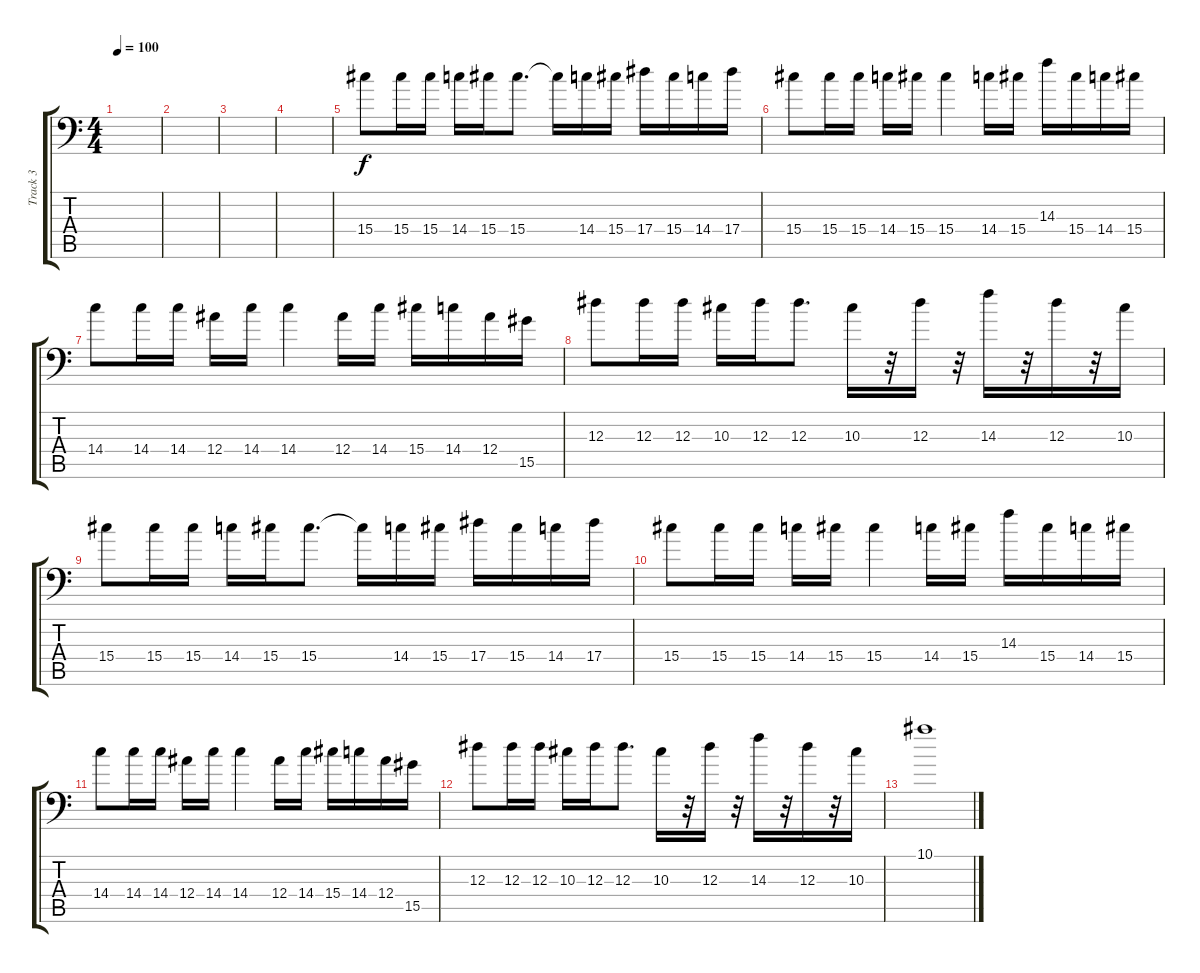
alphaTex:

\track ("Track 3" "Track 3") {instrument distortionguitar}
\staff {score tabs}
\tuning (C4 G3 Eb3 Bb2 F2 Bb1) {hide}
\ts (4 4)
\tempo 100
\clef f4
\ks c
|
|
|
|
15.4.8 15.4.16 15.4.16 14.4.16 15.4.16 15.4.8{d} 15.4{t}.16 14.4.16 15.4.16 17.4.16 15.4.16 14.4.16 17.4.16 |
15.4.8 15.4.16 15.4.16 14.4.16 15.4.16 15.4.4 14.4.16 15.4.16 14.3.16 15.4.16 14.4.16 15.4.16 |
14.4.8 14.4.16 14.4.16 12.4.16 14.4.16 14.4.4 12.4.16 14.4.16 15.4.16 14.4.16 12.4.16 15.5.16 |
12.3.8 12.3.16 12.3.16 10.3.16 12.3.16 12.3.8{d} 10.3.16 r.32 12.3.16 r.32 14.3.16 r.32 12.3.16 r.32 10.3.16 |
15.4.8 15.4.16 15.4.16 14.4.16 15.4.16 15.4.8{d} 15.4{t}.16 14.4.16 15.4.16 17.4.16 15.4.16 14.4.16 17.4.16 |
15.4.8 15.4.16 15.4.16 14.4.16 15.4.16 15.4.4 14.4.16 15.4.16 14.3.16 15.4.16 14.4.16 15.4.16 |
14.4.8 14.4.16 14.4.16 12.4.16 14.4.16 14.4.4 12.4.16 14.4.16 15.4.16 14.4.16 12.4.16 15.5.16 |
12.3.8 12.3.16 12.3.16 10.3.16 12.3.16 12.3.8{d} 10.3.16 r.32 12.3.16 r.32 14.3.16 r.32 12.3.16 r.32 10.3.16 |
10.1.1
